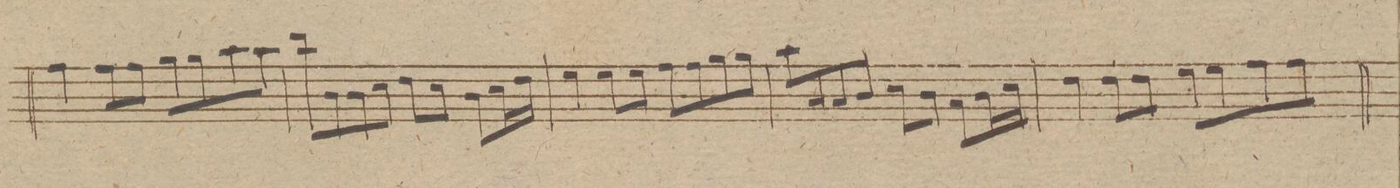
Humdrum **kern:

**kern	**dynam
*I"Fagotto 1mo	*
*clefF4	*
*k[f#c#g#d#]	*
*met(c)	*
*M4/4	*
4A\	.
8A\L	.
8A\J	.
8B\L	.
8B\	.
*8\left	*
8c#\	.
8c#\J	.
=41	=41
*8\right	*
8d#\L	.
8D#\	.
8D#\	.
8E\J	.
8F#\L	.
8E\J	.
8D#\L	.
16E\L	.
16F#\JJ	.
=42	=42
4G#\	.
8G#\L	.
8G#\J	.
8A\L	.
8A\	.
8B\	.
8B\J	.
=43	=43
8c#L\	.
8C#/	.
8C#/	.
8D#J/	.
8E\L	.
8D#\J	.
8C#/L	.
16D#\L	.
16E\JJ	.
=44	=44
4F#\	.
8F#\L	.
8F#\J	.
8G#\L	.
8G#\	.
8A\	.
8A\J	.
=45	=45
*-	*-
